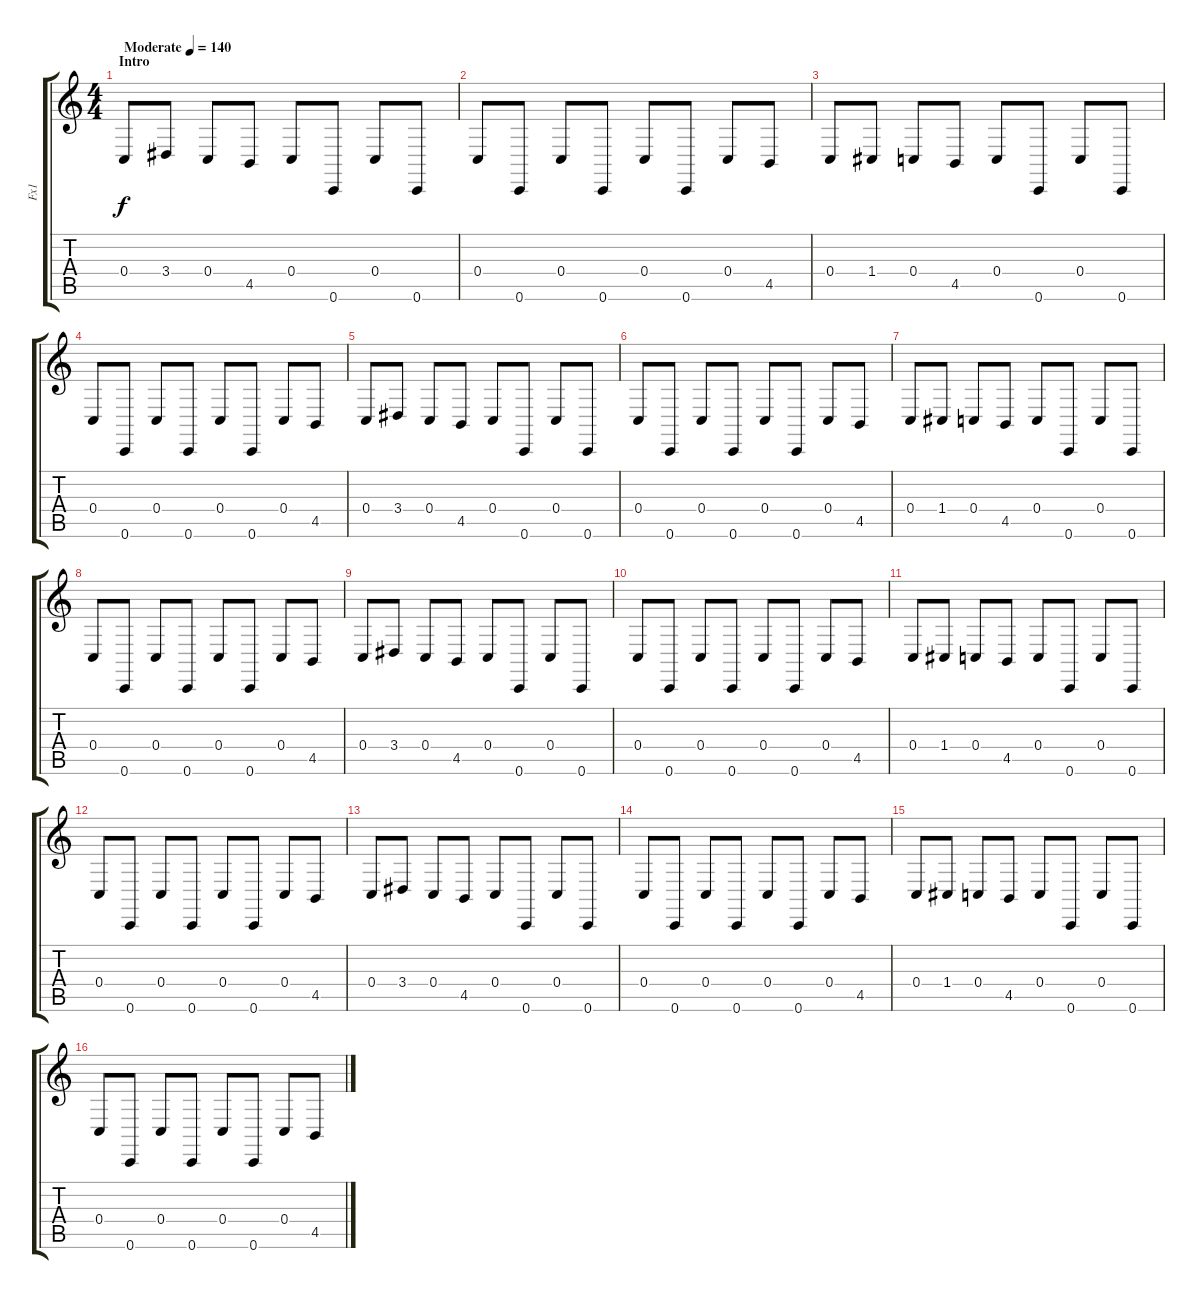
\track ("Fx1" "Fx1") {instrument brightacousticpiano}
\staff {score tabs}
\tuning (D4 A3 F3 C3 G2 C2) {hide}
\ts (4 4)
\section ("" "Intro")
\tempo (140 "Moderate")
\clef g2
\ks c
0.4.8{dy f volume 13 instrument brightacousticpiano} 3.4.8 0.4.8 4.5.8 0.4.8 0.6.8 0.4.8 0.6.8 |
0.4.8 0.6.8 0.4.8 0.6.8 0.4.8 0.6.8 0.4.8 4.5.8 |
0.4.8 1.4.8 0.4.8 4.5.8 0.4.8 0.6.8 0.4.8 0.6.8 |
0.4.8 0.6.8 0.4.8 0.6.8 0.4.8 0.6.8 0.4.8 4.5.8 |
0.4.8 3.4.8 0.4.8 4.5.8 0.4.8 0.6.8 0.4.8 0.6.8 |
0.4.8 0.6.8 0.4.8 0.6.8 0.4.8 0.6.8 0.4.8 4.5.8 |
0.4.8 1.4.8 0.4.8 4.5.8 0.4.8 0.6.8 0.4.8 0.6.8 |
0.4.8 0.6.8 0.4.8 0.6.8 0.4.8 0.6.8 0.4.8 4.5.8 |
0.4.8 3.4.8 0.4.8 4.5.8 0.4.8 0.6.8 0.4.8 0.6.8 |
0.4.8 0.6.8 0.4.8 0.6.8 0.4.8 0.6.8 0.4.8 4.5.8 |
0.4.8 1.4.8 0.4.8 4.5.8 0.4.8 0.6.8 0.4.8 0.6.8 |
0.4.8 0.6.8 0.4.8 0.6.8 0.4.8 0.6.8 0.4.8 4.5.8 |
0.4.8 3.4.8 0.4.8 4.5.8 0.4.8 0.6.8 0.4.8 0.6.8 |
0.4.8 0.6.8 0.4.8 0.6.8 0.4.8 0.6.8 0.4.8 4.5.8 |
0.4.8 1.4.8 0.4.8 4.5.8 0.4.8 0.6.8 0.4.8 0.6.8 |
0.4.8 0.6.8 0.4.8 0.6.8 0.4.8 0.6.8 0.4.8 4.5.8
